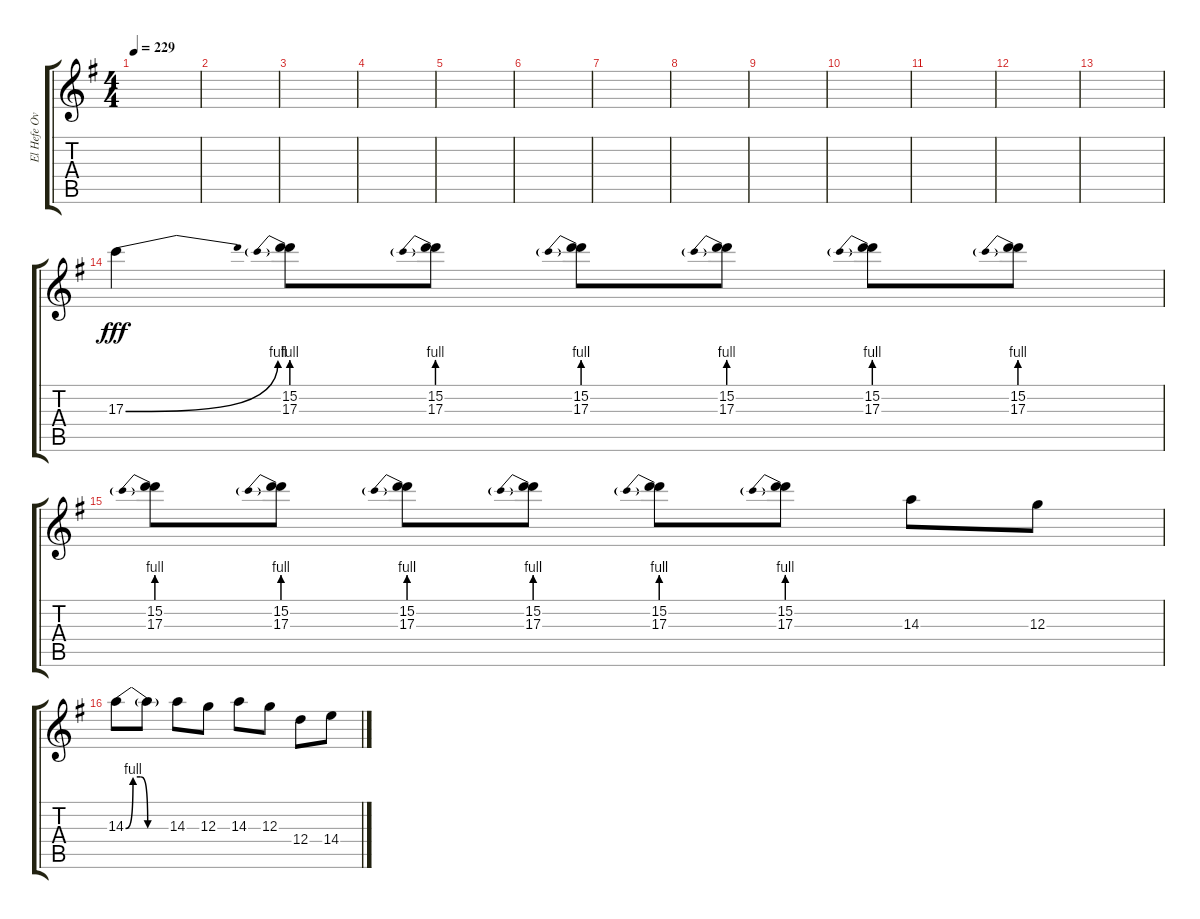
\track ("El Hefe Overdub" "El Hefe Ov") {instrument overdrivenguitar}
\staff {score tabs}
\tuning (E4 B3 G3 D3 A2 E2) {hide}
\ts (4 4)
\tempo 229
\clef g2
\ks eminor
|
|
|
|
|
|
|
|
|
|
|
|
|
17.3{be (bend 0 0 60 4)}.4{dy fff} (15.2 17.3{be (prebend 0 4 60 4)}).8 (15.2 17.3{be (prebend 0 4 60 4)}).8 (15.2 17.3{be (prebend 0 4 60 4)}).8 (15.2 17.3{be (prebend 0 4 60 4)}).8 (15.2 17.3{be (prebend 0 4 60 4)}).8 (15.2 17.3{be (prebend 0 4 60 4)}).8 |
(15.2 17.3{be (prebend 0 4 60 4)}).8 (15.2 17.3{be (prebend 0 4 60 4)}).8 (15.2 17.3{be (prebend 0 4 60 4)}).8 (15.2 17.3{be (prebend 0 4 60 4)}).8 (15.2 17.3{be (prebend 0 4 60 4)}).8 (15.2 17.3{be (prebend 0 4 60 4)}).8 14.3.8 12.3.8 |
14.3{be (custom 0 0 10 4 20 4 30 0 60 0)}.8 14.3{t}.8 14.3.8 12.3.8 14.3.8 12.3.8 12.4.8 14.4.8
